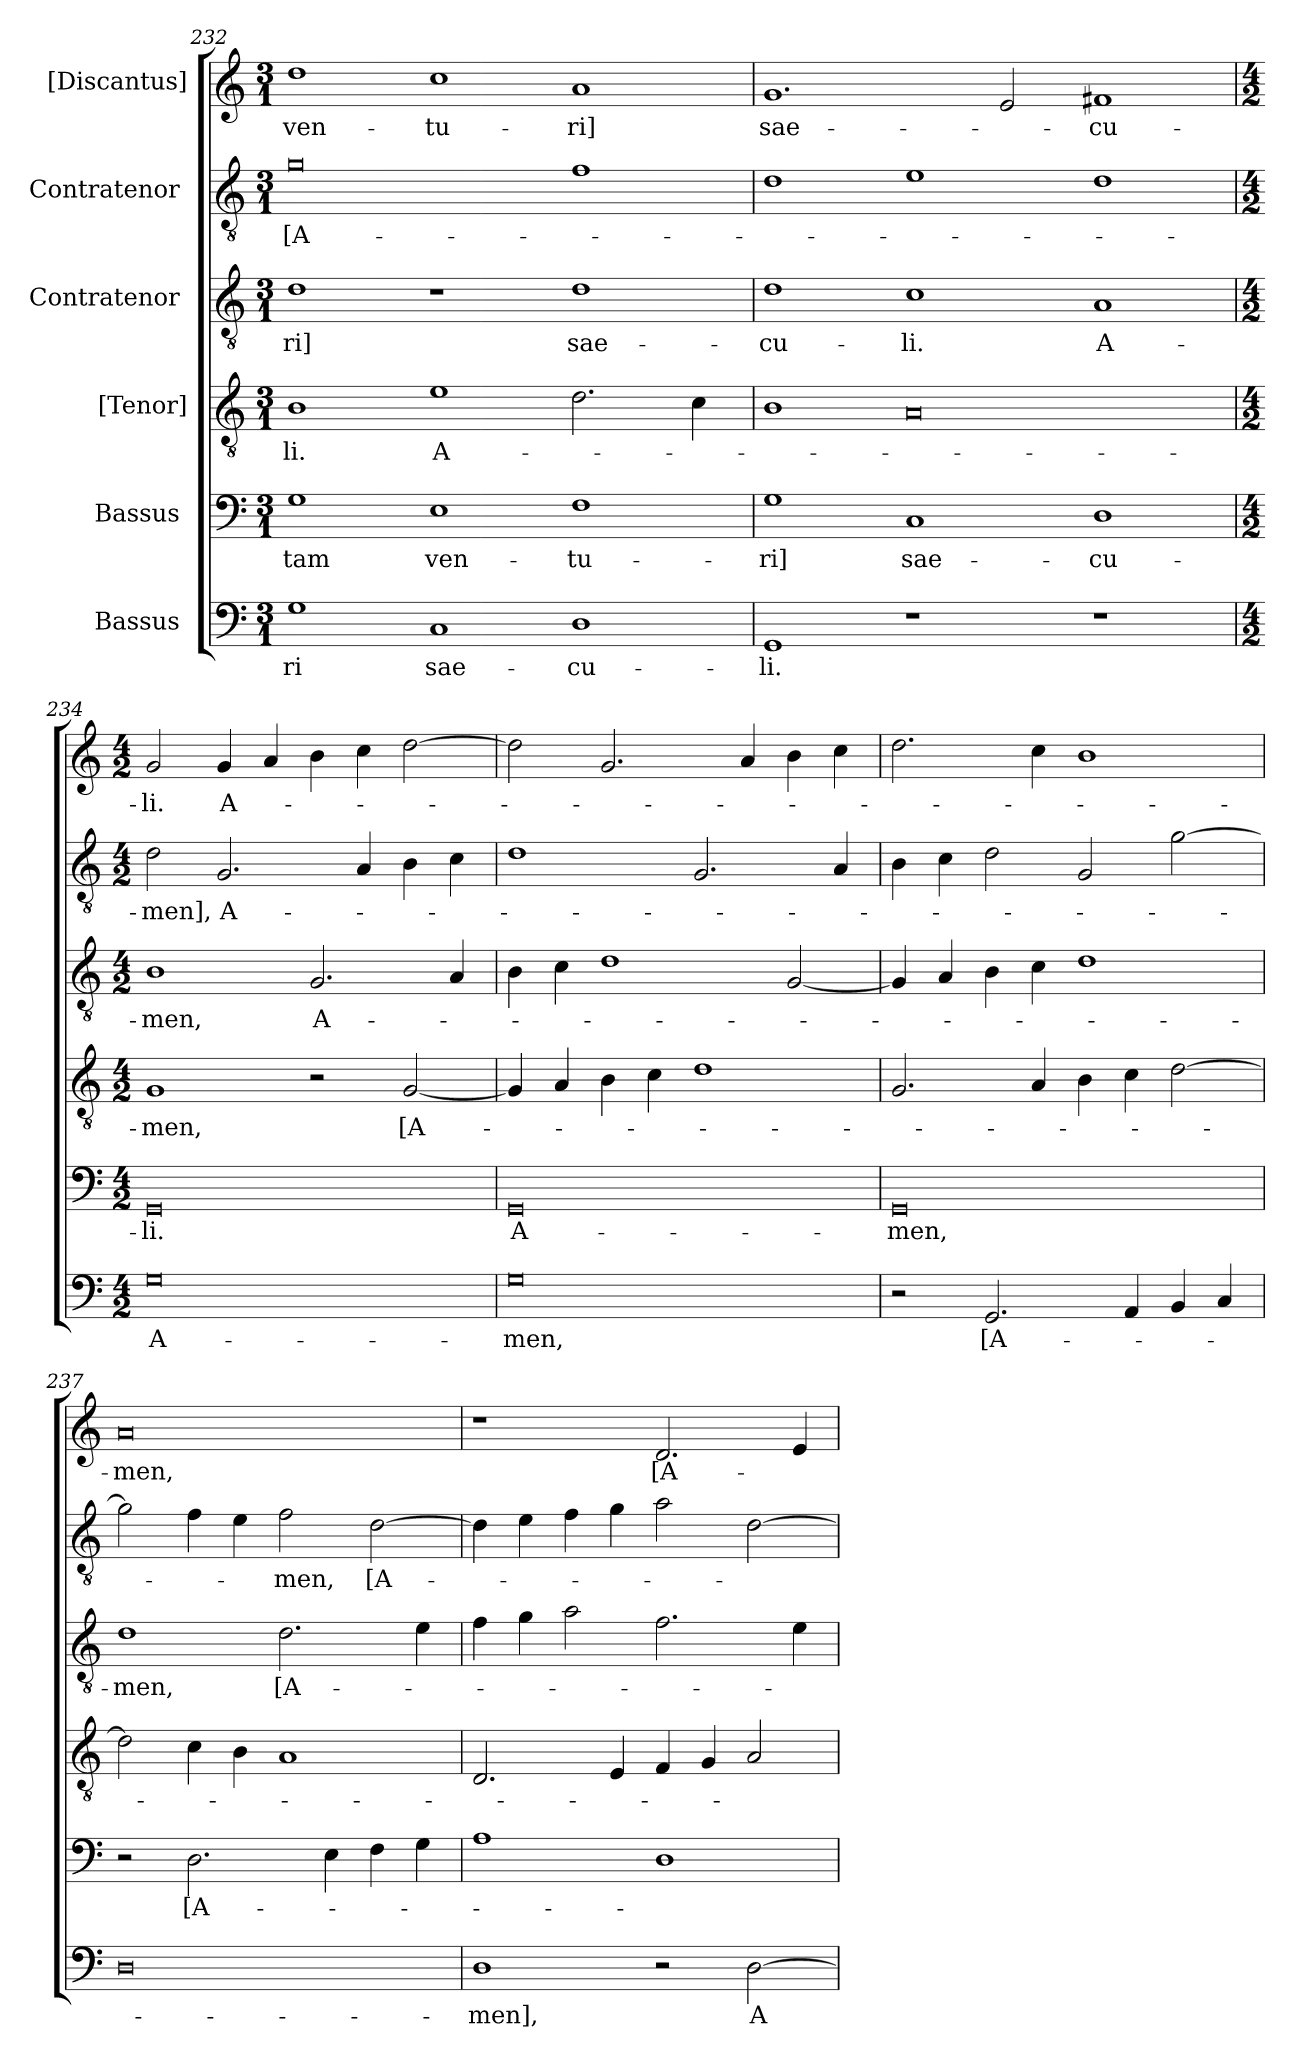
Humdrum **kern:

**kern	**text	**kern	**text	**kern	**text	**kern	**text	**kern	**text	**kern	**text
*part6	*part6	*part5	*part5	*part4	*part4	*part3	*part3	*part2	*part2	*part1	*part1
*staff6	*staff6	*staff5	*staff5	*staff4	*staff4	*staff3	*staff3	*staff2	*staff2	*staff1	*staff1
*I"Bassus [2]	*	*I"Bassus [1]	*	*I"[Tenor]	*	*I"Contratenor [2]	*	*I"Contratenor [1]	*	*I"[Discantus]	*
*clefF4	*	*clefF4	*	*clefGv2	*	*clefGv2	*	*clefGv2	*	*clefG2	*
*k[]	*	*k[]	*	*k[]	*	*k[]	*	*k[]	*	*k[]	*
*M3/1	*	*M3/1	*	*M3/1	*	*M3/1	*	*M3/1	*	*M3/1	*
=232	=232	=232	=232	=232	=232	=232	=232	=232	=232	=232	=232
1G\	-ri	1G\	-tam	1B\	-li.	1d\	-ri]	0g\	[A-	1dd\	ven-
1C/	sae-	1E\	ven-	1e\	A-	1r	.	.	.	1cc\	-tu-
1D\	-cu-	1F\	-tu-	2.d\	.	1d\	sae-	1f\	.	1a/	-ri]
.	.	.	.	4c\	.	.	.	.	.	.	.
=233	=233	=233	=233	=233	=233	=233	=233	=233	=233	=233	=233
1GG/	-li.	1G\	-ri]	1B\	.	1d\	-cu-	1d\	.	1.g/	sae-
1r	.	1C/	sae-	0A/	.	1c\	-li.	1e\	.	.	.
.	.	.	.	.	.	.	.	.	.	2e/	.
1r	.	1D\	-cu-	.	.	1A/	A-	1d\	.	1f#X/	-cu-
=234	=234	=234	=234	=234	=234	=234	=234	=234	=234	=234	=234
*M4/2	*	*M4/2	*	*M4/2	*	*M4/2	*	*M4/2	*	*M4/2	*
0G\	A-	0GG/	-li.	1G/	-men,	1B\	-men,	2d\	-men],	2g/	-li.
.	.	.	.	.	.	.	.	2.G/	A-	4g/	A-
.	.	.	.	.	.	.	.	.	.	4a/	.
.	.	.	.	2r	.	2.G/	A-	.	.	4b\	.
.	.	.	.	.	.	.	.	4A/	.	4cc\	.
.	.	.	.	[2G/	[A-	.	.	4B\	.	[2dd\	.
.	.	.	.	.	.	4A/	.	4c\	.	.	.
=235	=235	=235	=235	=235	=235	=235	=235	=235	=235	=235	=235
0G\	-men,	0GG/	A-	4G/]	.	4B\	.	1d\	.	2dd\]	.
.	.	.	.	4A/	.	4c\	.	.	.	.	.
.	.	.	.	4B\	.	1d\	.	.	.	2.g/	.
.	.	.	.	4c\	.	.	.	.	.	.	.
.	.	.	.	1d\	.	.	.	2.G/	.	.	.
.	.	.	.	.	.	.	.	.	.	4a/	.
.	.	.	.	.	.	[2G/	.	.	.	4b\	.
.	.	.	.	.	.	.	.	4A/	.	4cc\	.
=236	=236	=236	=236	=236	=236	=236	=236	=236	=236	=236	=236
2r	.	0GG/	-men,	2.G/	.	4G/]	.	4B\	.	2.dd\	.
.	.	.	.	.	.	4A/	.	4c\	.	.	.
2.GG/	[A-	.	.	.	.	4B\	.	2d\	.	.	.
.	.	.	.	4A/	.	4c\	.	.	.	4cc\	.
.	.	.	.	4B\	.	1d\	.	2G/	.	1b\	.
4AA/	.	.	.	4c\	.	.	.	.	.	.	.
4BB/	.	.	.	[2d\	.	.	.	[2g\	.	.	.
4C/	.	.	.	.	.	.	.	.	.	.	.
=237	=237	=237	=237	=237	=237	=237	=237	=237	=237	=237	=237
0D\	.	2r	.	2d\]	.	1d\	-men,	2g\]	.	0a/	-men,
.	.	2.D\	[A-	4c\	.	.	.	4f\	.	.	.
.	.	.	.	4B\	.	.	.	4e\	.	.	.
.	.	.	.	1A/	.	2.d\	[A-	2f\	-men,	.	.
.	.	4E\	.	.	.	.	.	.	.	.	.
.	.	4F\	.	.	.	.	.	[2d\	[A-	.	.
.	.	4G\	.	.	.	4e\	.	.	.	.	.
=238	=238	=238	=238	=238	=238	=238	=238	=238	=238	=238	=238
1D\	-men],	1A\	.	2.D/	.	4f\	.	4d\]	.	1r	.
.	.	.	.	.	.	4g\	.	4e\	.	.	.
.	.	.	.	.	.	2a\	.	4f\	.	.	.
.	.	.	.	4E/	.	.	.	4g\	.	.	.
2r	.	1D\	.	4F/	.	2.f\	.	2a\	.	2.d/	[A-
.	.	.	.	4G/	.	.	.	.	.	.	.
[2D\	A-	.	.	2A/	.	.	.	[2d\	.	.	.
.	.	.	.	.	.	4e\	.	.	.	4e/	.
=	=	=	=	=	=	=	=	=	=	=	=
*-	*-	*-	*-	*-	*-	*-	*-	*-	*-	*-	*-
